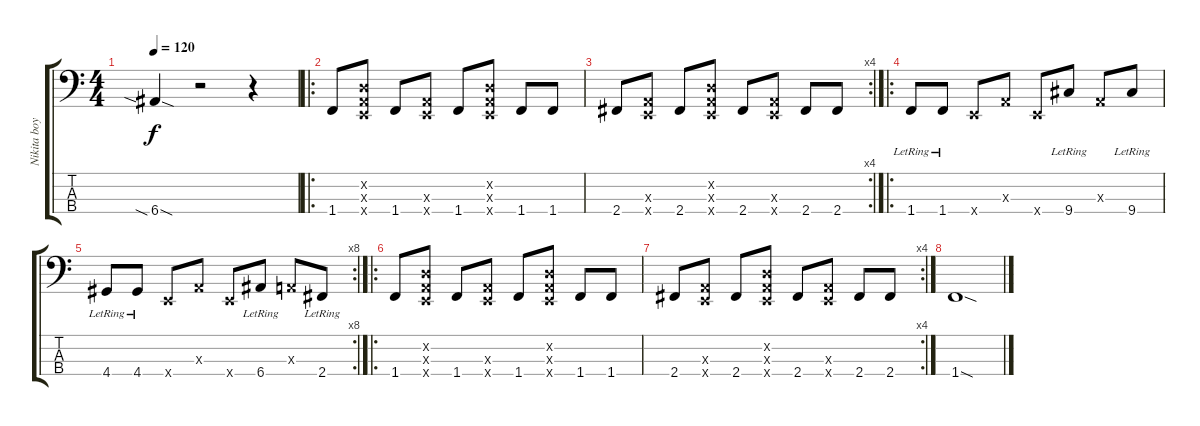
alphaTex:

\track ("Nikita boy" "Nikita boy") {instrument electricbasspick}
\staff {score tabs}
\tuning (G2 D2 A1 E1) {hide}
\ts (4 4)
\tempo 120
\clef f4
\ks c
6.4{sia sod}.4{dy f} r.2 r.4 |
\ro
1.4.8 (0.2{x} 0.3{x} 0.4{x}).8 1.4.8 (0.3{x} 0.4{x}).8 1.4.8 (0.2{x} 0.3{x} 0.4{x}).8 1.4.8 1.4.8 |
\rc 4
2.4.8 (0.3{x} 0.4{x}).8 2.4.8 (0.2{x} 0.3{x} 0.4{x}).8 2.4.8 (0.3{x} 0.4{x}).8 2.4.8 2.4.8 |
\ro
1.4{lr}.8 1.4{lr}.8 0.4{x}.8 0.3{x}.8 0.4{x}.8 9.4{lr}.8 0.3{x}.8 9.4{lr}.8 |
\rc 8
4.4{lr}.8 4.4{lr}.8 0.4{x}.8 0.3{x}.8 0.4{x}.8 6.4{lr}.8 0.3{x}.8 2.4{lr}.8 |
\ro
1.4.8 (0.2{x} 0.3{x} 0.4{x}).8 1.4.8 (0.3{x} 0.4{x}).8 1.4.8 (0.2{x} 0.3{x} 0.4{x}).8 1.4.8 1.4.8 |
\rc 4
2.4.8 (0.3{x} 0.4{x}).8 2.4.8 (0.2{x} 0.3{x} 0.4{x}).8 2.4.8 (0.3{x} 0.4{x}).8 2.4.8 2.4.8 |
1.4{sod}.1
